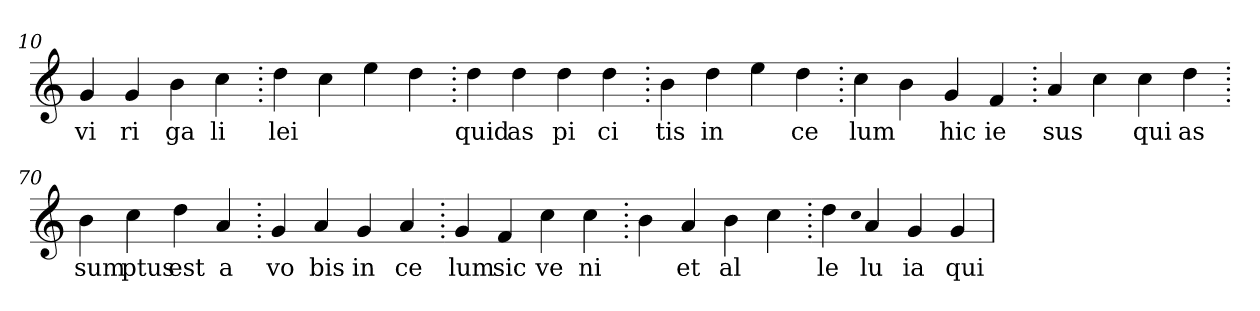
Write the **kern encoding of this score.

**kern	**text
*part1	*part1
*staff1	*staff1
*clefG2	*
=10.	=10.
4g	vi
4g	ri
4b	ga
4cc	li
=20.	=20.
4dd	lei
4cc	.
4ee	.
4dd	.
=30.	=30.
4dd	quid
4dd	as
4dd	pi
4dd	ci
=40.	=40.
4b	tis
4dd	in
4ee	.
4dd	ce
=50.	=50.
4cc	lum
4b	.
4g	hic
4f	ie
=60.	=60.
4a	sus
4cc	.
4cc	qui
4dd	as
=70.	=70.
4b	sum
4cc	ptus
4dd	est
4a	a
=80.	=80.
4g	vo
4a	bis
4g	in
4a	ce
=90.	=90.
4g	lum
4f	sic
4cc	ve
4cc	ni
=100.	=100.
4b	.
4a	et
4b	al
4cc	.
=110.	=110.
4dd	le
qqcc	.
4a	lu
4g	ia
4g	qui
=	=
*-	*-
